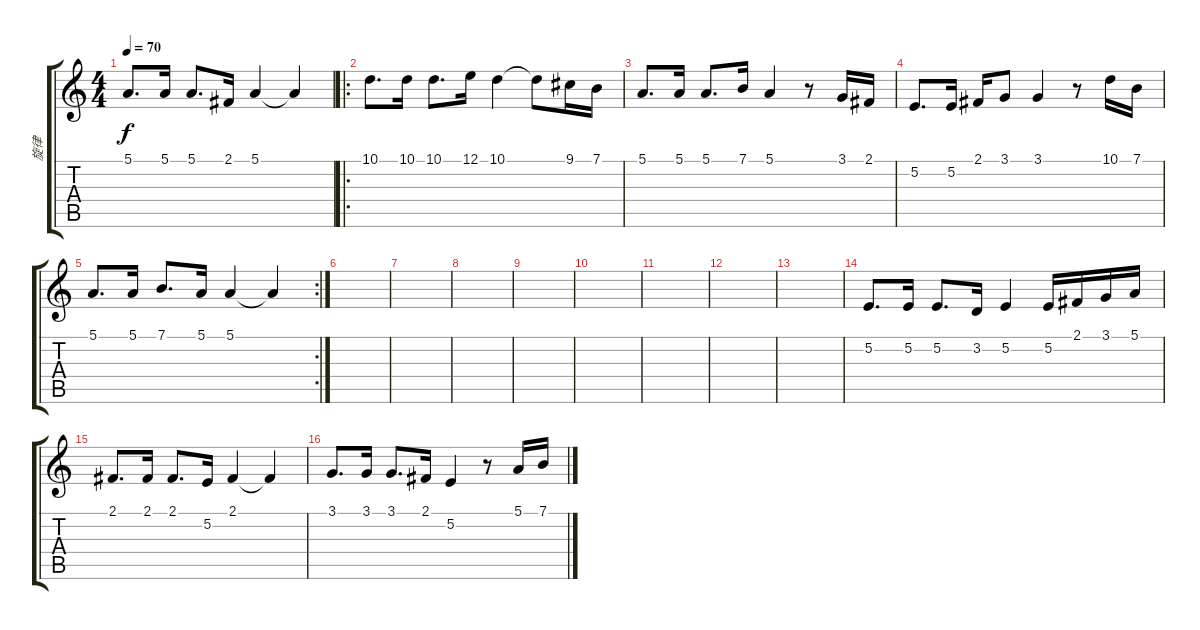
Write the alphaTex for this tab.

\track ("旋律" "旋律") {instrument acousticgrandpiano}
\staff {score tabs}
\tuning (E4 B3 G3 D3 A2 E2) {hide}
\ts (4 4)
\tempo 70
\clef g2
\ks c
5.1.8{d dy f} 5.1.16 5.1.8{d} 2.1.16 5.1.4 5.1{t}.4 |
\ro
10.1.8{d} 10.1.16 10.1.8{d} 12.1.16 10.1.4 10.1{t}.8 9.1.16 7.1.16 |
5.1.8{d} 5.1.16 5.1.8{d} 7.1.16 5.1.4 r.8 3.1.16 2.1.16 |
5.2.8{d} 5.2.16 2.1.16 3.1.8 3.1.4 r.8 10.1.16 7.1.16 |
\rc 2
5.1.8{d} 5.1.16 7.1.8{d} 5.1.16 5.1.4 5.1{t}.4 |
|
|
|
|
|
|
|
|
5.2.8{d} 5.2.16 5.2.8{d} 3.2.16 5.2.4 5.2.16 2.1.16 3.1.16 5.1.16 |
2.1.8{d} 2.1.16 2.1.8{d} 5.2.16 2.1.4 2.1{t}.4 |
3.1.8{d} 3.1.16 3.1.8{d} 2.1.16 5.2.4 r.8 5.1.16 7.1.16
